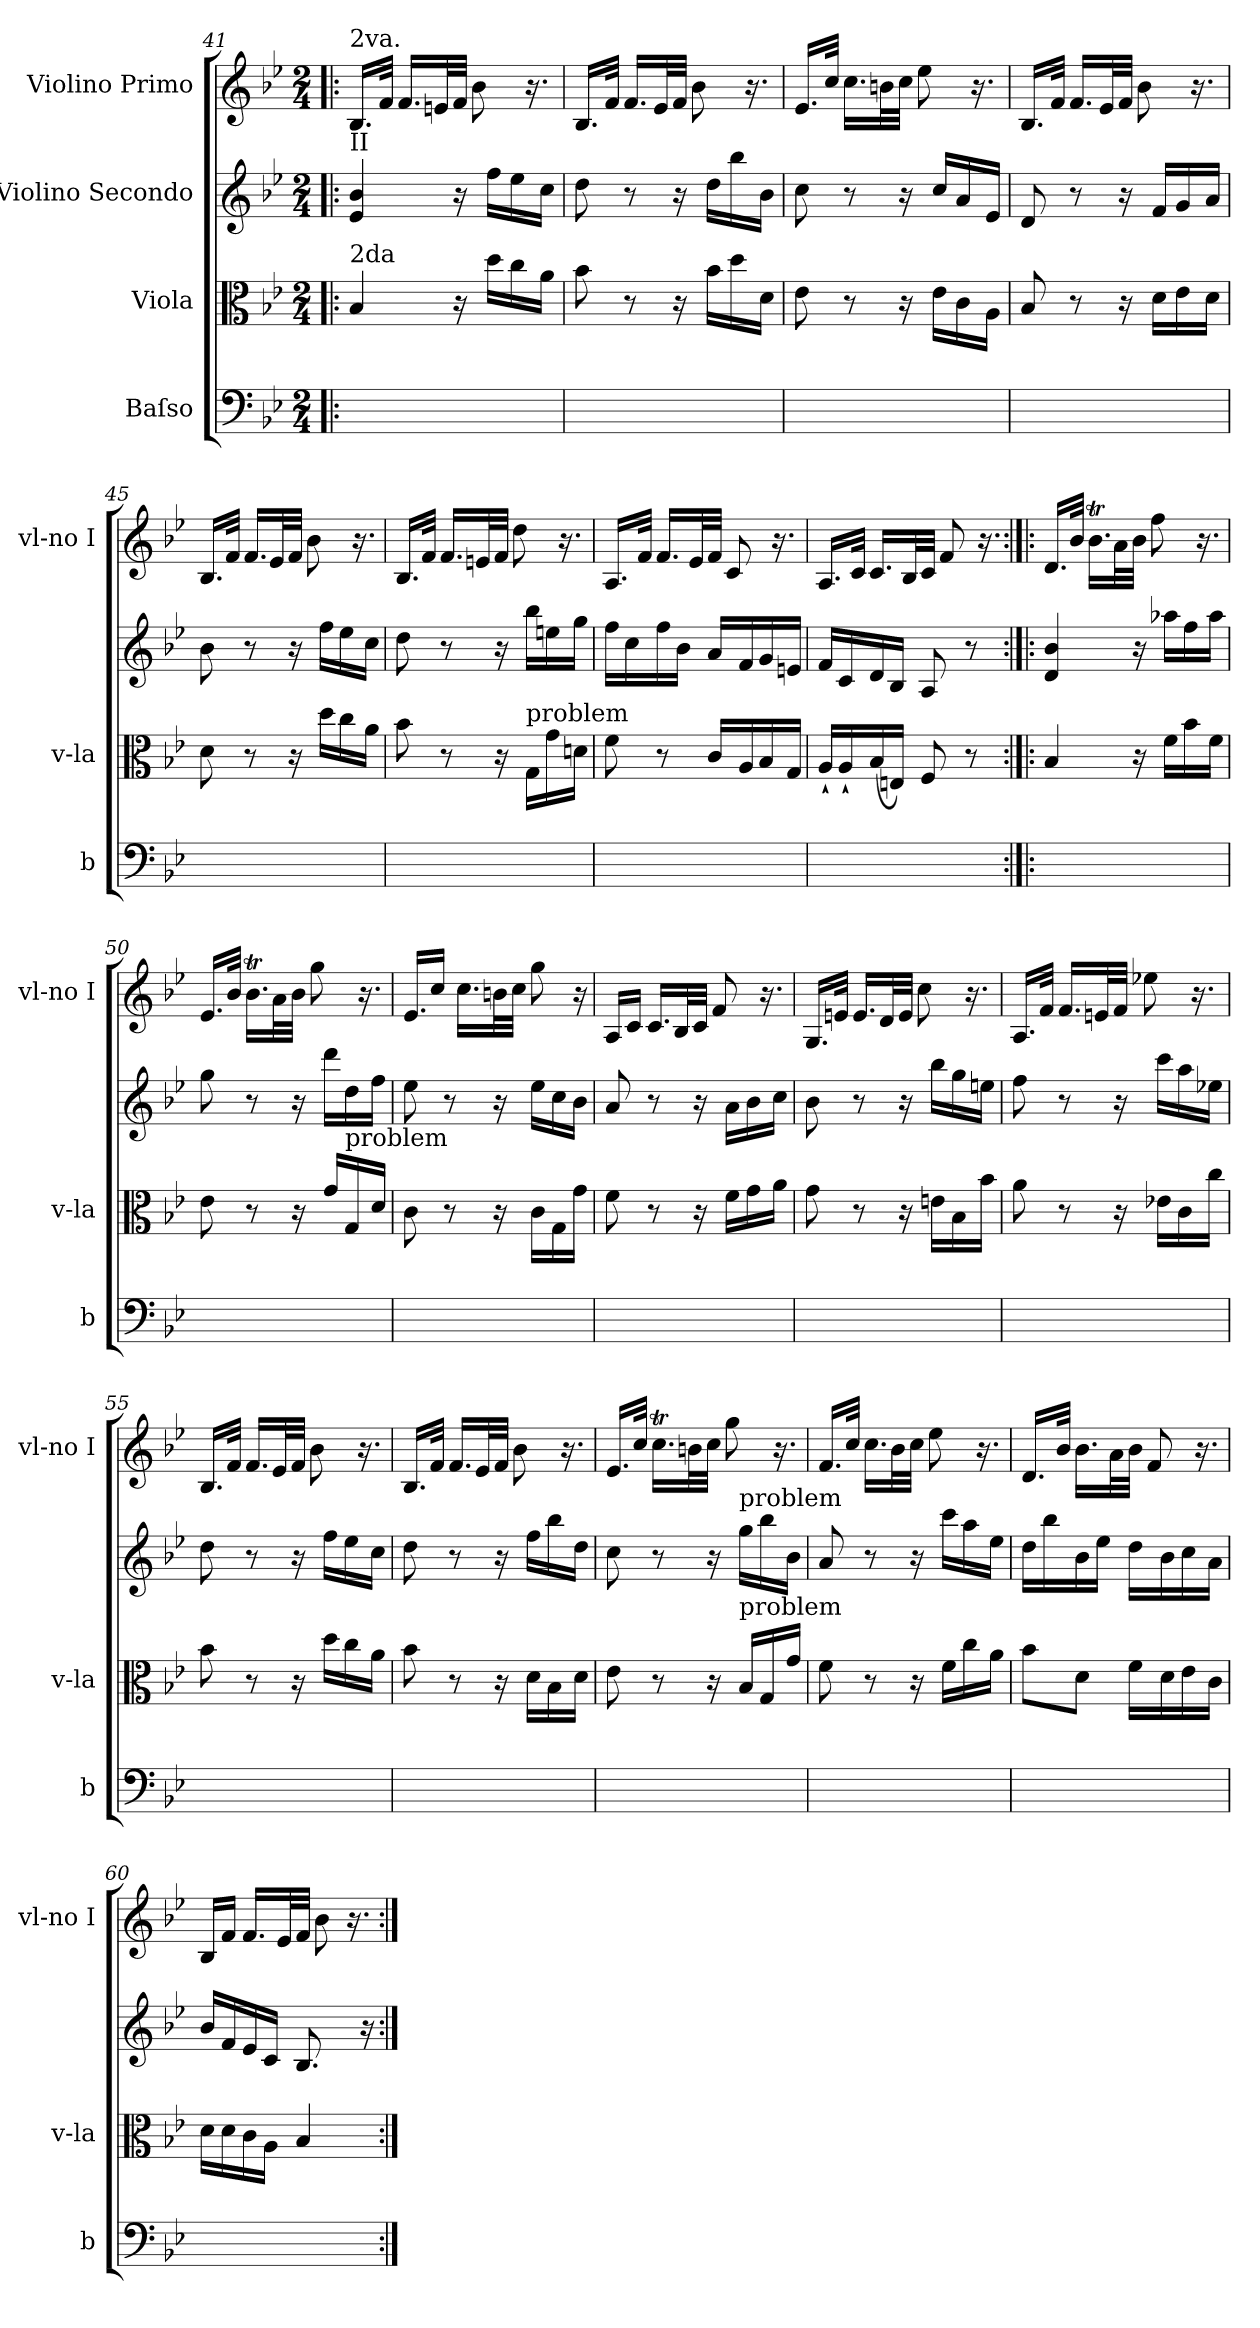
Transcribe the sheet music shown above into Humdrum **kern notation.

**kern	**kern	**kern	**kern
*part4	*part3	*part2	*part1
*staff4	*staff3	*staff2	*staff1
*I"Baſso	*I"Viola	*I"Violino Secondo	*I"Violino Primo
*I'b	*I'v-la	*	*I'vl-no I
*clefF4	*clefC3	*clefG2	*clefG2
*k[b-e-]	*k[b-e-]	*k[b-e-]	*k[b-e-]
*M2/4	*M2/4	*M2/4	*M2/4
=41!|:	=41!|:	=41!|:	=41!|:
!	!	!	!LO:TX:a:t=2va.
!	!	!LO:TX:a:t=II	!
!	!LO:TX:a:t=2da	!	!
2ryy	4B-/	4e-/ 4b-/	16.B-/LL
.	.	.	32f/JJk
.	.	.	16.f/LL
.	.	.	32en/L
.	16r	16r	32f/JJJ
.	.	.	8b-\
.	16dd\LL	16ff\LL	.
.	16cc\	16ee-\	.
.	.	.	16.r
.	16a\JJ	16cc\JJ	.
=42	=42	=42	=42
2ryy	8b-\	8dd\	16.B-/LL
.	.	.	32f/JJk
.	8r	8r	16.f/LL
.	.	.	32e-/L
.	16r	16r	32f/JJJ
.	.	.	8b-\
.	16b-\LL	16dd\LL	.
.	16dd\	16bb-\	.
.	.	.	16.r
.	16d\JJ	16b-\JJ	.
=43	=43	=43	=43
2ryy	8e-\	8cc\	16.e-/LL
.	.	.	32cc/JJk
.	8r	8r	16.cc\LL
.	.	.	32bn\L
.	16r	16r	32cc\JJJ
.	.	.	8ee-\
.	16e-\LL	16cc/LL	.
.	16c\	16a/	.
.	.	.	16.r
.	16A\JJ	16e-/JJ	.
=44	=44	=44	=44
2ryy	8B-/	8d/	16.B-/LL
.	.	.	32f/JJk
.	8r	8r	16.f/LL
.	.	.	32e-/L
.	16r	16r	32f/JJJ
.	.	.	8b-\
.	16d\LL	16f/LL	.
.	16e-\	16g/	.
.	.	.	16.r
.	16d\JJ	16a/JJ	.
=45	=45	=45	=45
2ryy	8d\	8b-\	16.B-/LL
.	.	.	32f/JJk
.	8r	8r	16.f/LL
.	.	.	32e-/L
.	16r	16r	32f/JJJ
.	.	.	8b-\
.	16dd\LL	16ff\LL	.
.	16cc\	16ee-\	.
.	.	.	16.r
.	16a\JJ	16cc\JJ	.
=46	=46	=46	=46
2ryy	8b-\	8dd\	16.B-/LL
.	.	.	32f/JJk
.	8r	8r	16.f/LL
.	.	.	32en/L
.	16r	16r	32f/JJJ
.	.	.	8dd\
!	!LO:TX:a:t=problem	!	!
.	16G/LL	16bb-\LL	.
.	16g\	16een\	.
.	.	.	16.r
.	16dn\JJ	16gg\JJ	.
=47	=47	=47	=47
2ryy	8f\	16ff\LL	16.A/LL
.	.	16cc\	.
.	.	.	32f/JJk
.	8r	16ff\	16.f/LL
.	.	16b-\JJ	.
.	.	.	32e-/L
.	16c/LL	16a/LL	32f/JJJ
.	.	.	8c/
.	16A/	16f/	.
.	16B-/	16g/	.
.	.	.	16.r
.	16G/JJ	16en/JJ	.
=48	=48	=48	=48
2ryy	16A`/LL	16f/LL	16.A/LL
.	16A`/	16c/	.
.	.	.	32c/JJk
.	(16B-/	16d/	16.c/LL
.	16En/JJ)	16B-/JJ	.
.	.	.	32B-/L
.	8F/	8A/	32c/JJJ
.	.	.	8f/
.	8r	8r	.
.	.	.	16.r
=49:|!|:	=49:|!|:	=49:|!|:	=49:|!|:
2ryy	4B-/	4d/ 4b-/	16.d/LL
.	.	.	32b-/JJk
.	.	.	16.b-T\LL
.	.	.	32a\L
.	16r	16r	32b-\JJJ
.	.	.	8ff\
.	16f\LL	16aa-X\LL	.
.	16b-\	16ff\	.
.	.	.	16.r
.	16f\JJ	16aa-\JJ	.
=50	=50	=50	=50
2ryy	8e-\	8gg\	16.e-/LL
.	.	.	32b-/JJk
.	8r	8r	16.b-T\LL
.	.	.	32a\L
.	16r	16r	32b-\JJJ
.	.	.	8gg\
.	16g\LL	16ddd\LL	.
!	!LO:TX:a:t=problem	!	!
.	16G/	16dd\	.
.	.	.	16.r
.	16d/JJ	16ff\JJ	.
=51	=51	=51	=51
2ryy	8c\	8ee-\	16.e-/LL
.	.	.	16cc/JJ
.	8r	8r	.
.	.	.	16.cc\LL
.	16r	16r	32bn\L
.	.	.	32cc\JJJ
.	16c\LL	16ee-\LL	8gg\
.	16G\	16cc\	.
.	16g\JJ	16b-\JJ	16r
=52	=52	=52	=52
2ryy	8f\	8a/	16A/LL
.	.	.	16c/JJ
.	8r	8r	16.c/LL
.	.	.	32B-/L
.	16r	16r	32c/JJJ
.	.	.	8f/
.	16f\LL	16a\LL	.
.	16g\	16b-\	.
.	.	.	16.r
.	16a\JJ	16cc\JJ	.
=53	=53	=53	=53
2ryy	8g\	8b-\	16.G/LL
.	.	.	32en/JJk
.	8r	8r	16.e/LL
.	.	.	32d/L
.	16r	16r	32e/JJJ
.	.	.	8cc\
.	16en\LL	16bb-\LL	.
.	16B-\	16gg\	.
.	.	.	16.r
.	16b-\JJ	16een\JJ	.
=54	=54	=54	=54
2ryy	8a\	8ff\	16.A/LL
.	.	.	32f/JJk
.	8r	8r	16.f/LL
.	.	.	32en/L
.	16r	16r	32f/JJJ
.	.	.	8ee-X\
.	16e-X\LL	16ccc\LL	.
.	16c\	16aa\	.
.	.	.	16.r
.	16cc\JJ	16ee-X\JJ	.
=55	=55	=55	=55
2ryy	8b-\	8dd\	16.B-/LL
.	.	.	32f/JJk
.	8r	8r	16.f/LL
.	.	.	32e-/L
.	16r	16r	32f/JJJ
.	.	.	8b-\
.	16dd\LL	16ff\LL	.
.	16cc\	16ee-\	.
.	.	.	16.r
.	16a\JJ	16cc\JJ	.
=56	=56	=56	=56
2ryy	8b-\	8dd\	16.B-/LL
.	.	.	32f/JJk
.	8r	8r	16.f/LL
.	.	.	32e-/L
.	16r	16r	32f/JJJ
.	.	.	8b-\
.	16d\LL	16ff\LL	.
.	16B-\	16bb-\	.
.	.	.	16.r
.	16d\JJ	16dd\JJ	.
=57	=57	=57	=57
2ryy	8e-\	8cc\	16.e-/LL
.	.	.	32cc/JJk
.	8r	8r	16.ccT\LL
.	.	.	32bn\L
.	16r	16r	32cc\JJJ
.	.	.	8gg\
!	!	!LO:TX:a:t=problem	!
!	!LO:TX:a:t=problem	!	!
.	16B-/LL	16gg\LL	.
.	16G/	16bb-\	.
.	.	.	16.r
.	16g\JJ	16b-/JJ	.
=58	=58	=58	=58
2ryy	8f\	8a/	16.f/LL
.	.	.	32cc/JJk
.	8r	8r	16.cc\LL
.	.	.	32b-\L
.	16r	16r	32cc\JJJ
.	.	.	8ee-\
.	16f\LL	16ccc\LL	.
.	16cc\	16aa\	.
.	.	.	16.r
.	16a\JJ	16ee-\JJ	.
=59	=59	=59	=59
2ryy	8b-\L	16dd\LL	16.d/LL
.	.	16bb-\	.
.	.	.	32b-/JJk
.	8d\J	16b-\	16.b-\LL
.	.	16ee-\JJ	.
.	.	.	32a\L
.	16f\LL	16dd\LL	32b-\JJJ
.	.	.	8f/
.	16d\	16b-\	.
.	16e-\	16cc\	.
.	.	.	16.r
.	16c\JJ	16a\JJ	.
=60	=60	=60	=60
2ryy	16d\LL	16b-/LL	16B-/LL
.	16d\	16f/	16f/JJ
.	16c\	16e-/	16.f/LL
.	16A\JJ	16c/JJ	.
.	.	.	32e-/L
.	4B-/	8.B-/	32f/JJJ
.	.	.	8b-\
.	.	.	16.r
.	.	16r	.
=:|!	=:|!	=:|!	=:|!
*-	*-	*-	*-
